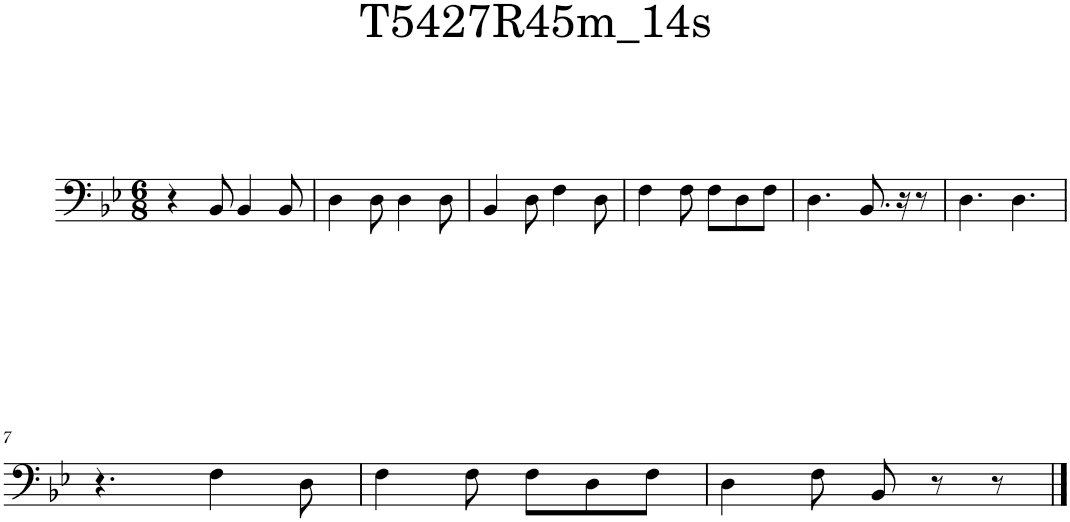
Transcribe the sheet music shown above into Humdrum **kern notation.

**kern
*part1
*staff1
*I"Piano
*I'Pno.
*clefF4
*k[b-e-]
*M6/8
=1
4r
8BB-/
4BB-/
8BB-/
=2
4D\
8D\
4D\
8D\
=3
4BB-/
8D\
4F\
8D\
=4
4F\
8F\
8F\L
8D\
8F\J
=5
4.D\
8.BB-/
16r
8r
=6
4.D\
4.D\
!!LO:LB:g=z
=7
4.r
4F\
8D\
=8
4F\
8F\
8F\L
8D\
8F\J
=9
4D\
8F\
8BB-/
8r
8r
==
*-
